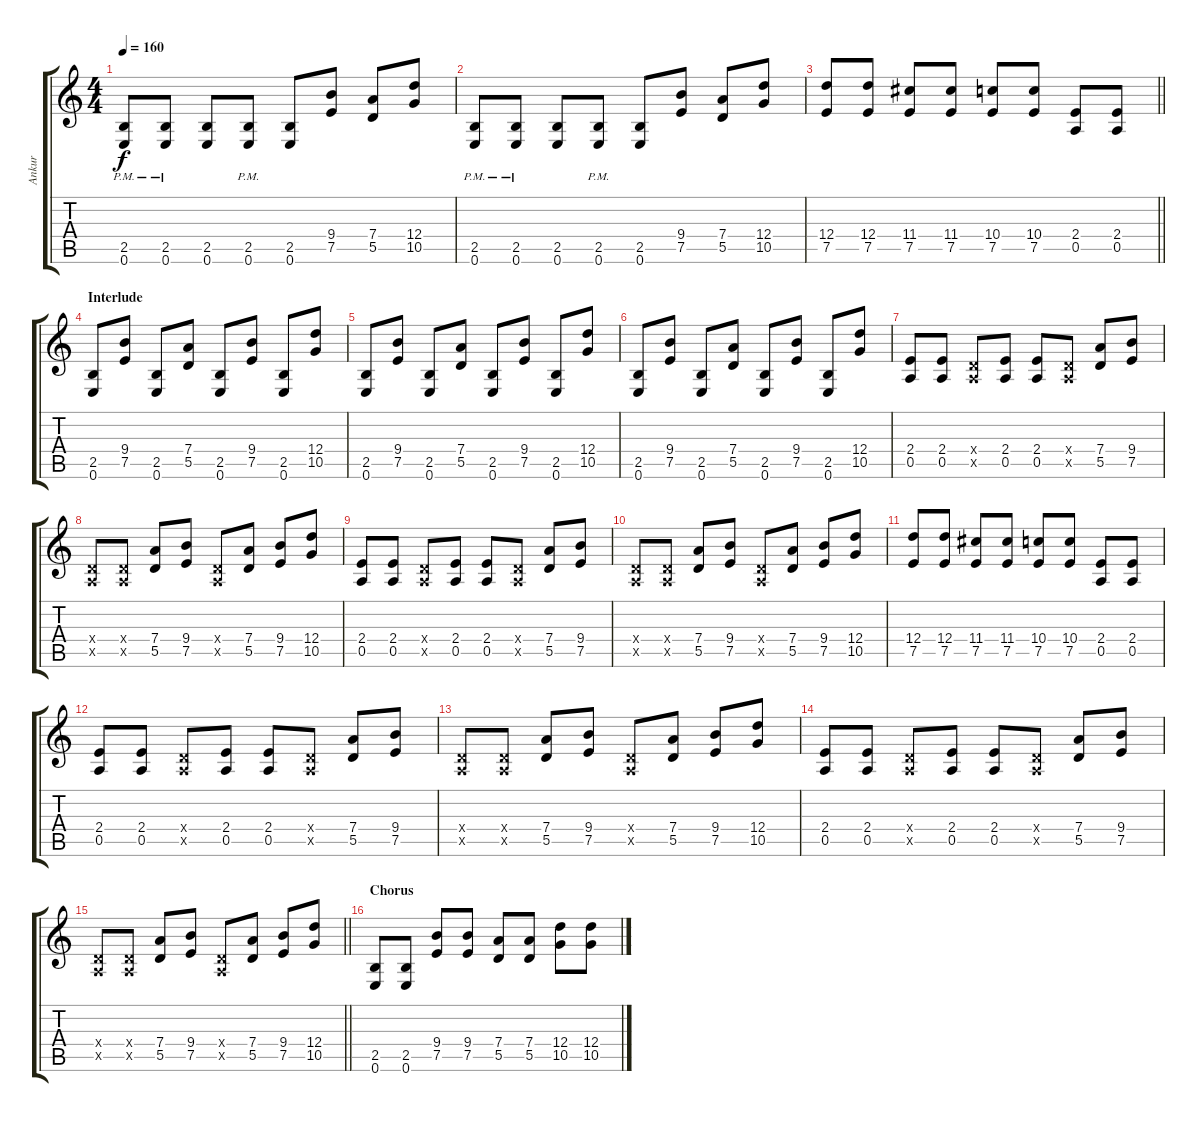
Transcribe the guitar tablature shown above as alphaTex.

\track ("Ankur" "Ankur") {instrument distortionguitar}
\staff {score tabs}
\tuning (E4 B3 G3 D3 A2 E2) {hide}
\ts (4 4)
\tempo 160
\clef g2
\ks c
(2.5{pm} 0.6{pm}).8{dy f} (2.5{pm} 0.6{pm}).8 (2.5 0.6).8 (2.5{pm} 0.6{pm}).8 (2.5 0.6).8 (9.4 7.5).8 (7.4 5.5).8 (12.4 10.5).8 |
(2.5{pm} 0.6{pm}).8 (2.5{pm} 0.6{pm}).8 (2.5 0.6).8 (2.5{pm} 0.6{pm}).8 (2.5 0.6).8 (9.4 7.5).8 (7.4 5.5).8 (12.4 10.5).8 |
\barLineRight lightlight
(12.4 7.5).8 (12.4 7.5).8 (11.4 7.5).8 (11.4 7.5).8 (10.4 7.5).8 (10.4 7.5).8 (2.4 0.5).8 (2.4 0.5).8 |
\section ("" "Interlude")
(2.5 0.6).8 (9.4 7.5).8 (2.5 0.6).8 (7.4 5.5).8 (2.5 0.6).8 (9.4 7.5).8 (2.5 0.6).8 (12.4 10.5).8 |
(2.5 0.6).8 (9.4 7.5).8 (2.5 0.6).8 (7.4 5.5).8 (2.5 0.6).8 (9.4 7.5).8 (2.5 0.6).8 (12.4 10.5).8 |
(2.5 0.6).8 (9.4 7.5).8 (2.5 0.6).8 (7.4 5.5).8 (2.5 0.6).8 (9.4 7.5).8 (2.5 0.6).8 (12.4 10.5).8 |
(2.4 0.5).8 (2.4 0.5).8 (0.4{x} 0.5{x}).8 (2.4 0.5).8 (2.4 0.5).8 (0.4{x} 0.5{x}).8 (7.4 5.5).8 (9.4 7.5).8 |
(0.4{x} 0.5{x}).8 (0.4{x} 0.5{x}).8 (7.4 5.5).8 (9.4 7.5).8 (0.4{x} 0.5{x}).8 (7.4 5.5).8 (9.4 7.5).8 (12.4 10.5).8 |
(2.4 0.5).8 (2.4 0.5).8 (0.4{x} 0.5{x}).8 (2.4 0.5).8 (2.4 0.5).8 (0.4{x} 0.5{x}).8 (7.4 5.5).8 (9.4 7.5).8 |
(0.4{x} 0.5{x}).8 (0.4{x} 0.5{x}).8 (7.4 5.5).8 (9.4 7.5).8 (0.4{x} 0.5{x}).8 (7.4 5.5).8 (9.4 7.5).8 (12.4 10.5).8 |
(12.4 7.5).8 (12.4 7.5).8 (11.4 7.5).8 (11.4 7.5).8 (10.4 7.5).8 (10.4 7.5).8 (2.4 0.5).8 (2.4 0.5).8 |
(2.4 0.5).8 (2.4 0.5).8 (0.4{x} 0.5{x}).8 (2.4 0.5).8 (2.4 0.5).8 (0.4{x} 0.5{x}).8 (7.4 5.5).8 (9.4 7.5).8 |
(0.4{x} 0.5{x}).8 (0.4{x} 0.5{x}).8 (7.4 5.5).8 (9.4 7.5).8 (0.4{x} 0.5{x}).8 (7.4 5.5).8 (9.4 7.5).8 (12.4 10.5).8 |
(2.4 0.5).8 (2.4 0.5).8 (0.4{x} 0.5{x}).8 (2.4 0.5).8 (2.4 0.5).8 (0.4{x} 0.5{x}).8 (7.4 5.5).8 (9.4 7.5).8 |
\barLineRight lightlight
(0.4{x} 0.5{x}).8 (0.4{x} 0.5{x}).8 (7.4 5.5).8 (9.4 7.5).8 (0.4{x} 0.5{x}).8 (7.4 5.5).8 (9.4 7.5).8 (12.4 10.5).8 |
\section ("" "Chorus")
(2.5 0.6).8 (2.5 0.6).8 (9.4 7.5).8 (9.4 7.5).8 (7.4 5.5).8 (7.4 5.5).8 (12.4 10.5).8 (12.4 10.5).8
